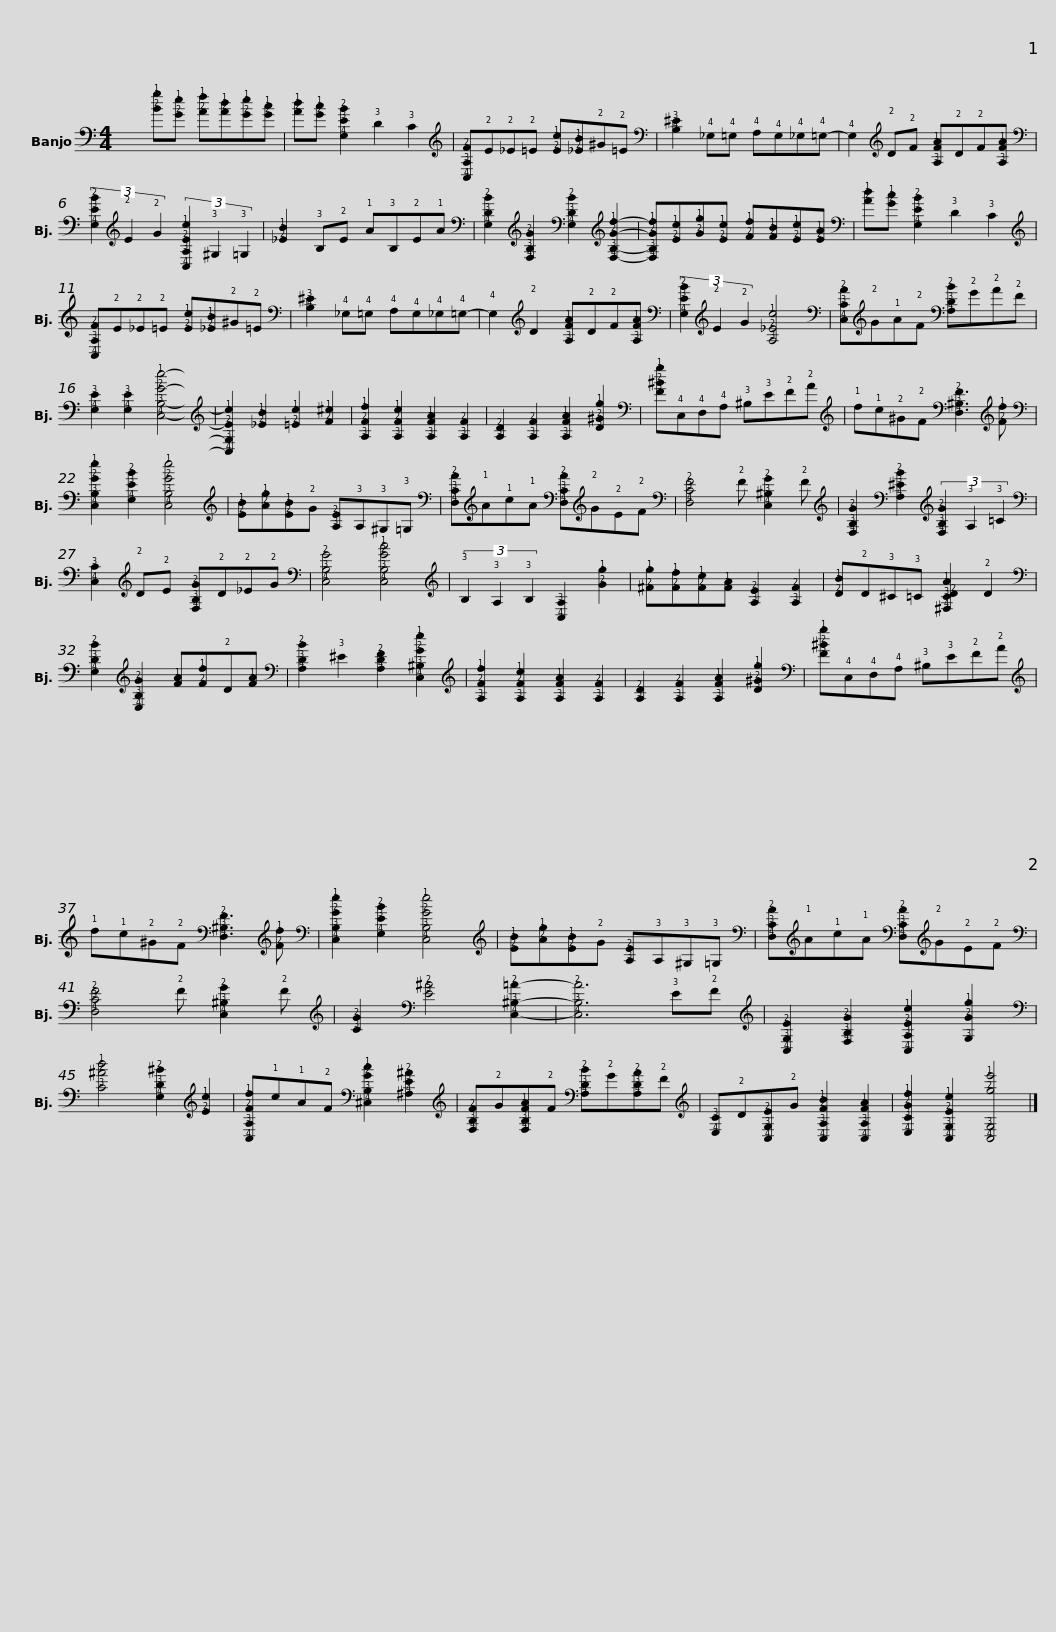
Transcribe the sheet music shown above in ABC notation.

X:1
L:1/8
M:4/4
I:linebreak $
K:C
V:1 tab transpose=36 stafflines=4 strings=C0,G0,D1,A1
V:1
 x2 [!2!G!1!e][!2!E!1!c] [!2!F!1!d][!2!F!1!B][!2!E!1!c][!2!E!1!A] | [!2!F!1!B][!2!E!1!A] [!4!E,!3!C!2!G]2 !3!B,2 !3!A,2 | [!4!C,!3!A,!2!F]!2!E!2!_E!2!=E [!2!E!1!c][!2!_E!1!B]!2!^G!2!=E | [!4!G,!3!^C]2 !4!_E,!4!=E, !4!F,!4!E,!4!_E,!4!=E,- | !4!E,2 !2!D!2!F [!3!A,!2!F!1!A]!2!D!2!F[!3!A,!2!F!1!A] | %5
 (3[!4!E,!3!C!2!G]2 !2!E2 !2!G2 (3[!4!C,!3!A,!2!E!1!c]2 !3!^G,2 !3!=G,2 |$ [!2!_E!1!B]2 !3!B,!2!E !1!A!3!B,!2!E!1!A | [!4!E,!3!B,!2!G]2 [!4!F,!3!B,!2!G]2 [!4!E,!3!B,!2!G]2 [!4!F,!3!B,!2!G!1!d]2- | [!4!F,!3!B,!2!G!1!d][!2!E!1!c][!2!G!1!e][!2!E!1!c] [!2!F!1!d][!2!F!1!B][!2!E!1!c][!2!E!1!A] | [!2!F!1!B][!2!E!1!A] [!4!E,!3!C!2!G]2 !3!B,2 !3!A,2 | %10
 [!4!C,!3!A,!2!F]!2!E!2!_E!2!=E [!2!E!1!c][!2!_E!1!B]!2!^G!2!=E | [!4!G,!3!^C]2 !4!_E,!4!=E, !4!F,!4!E,!4!_E,!4!=E,- |$ !4!E,2 !2!D2 [!3!A,!2!F!1!A]!2!D!2!F[!3!A,!2!F!1!A] | (3[!4!E,!3!C!2!G]2 !2!E2 !2!G2 [!3!A,!2!_E!1!c]4 | [!4!C,!3!A,!2!F]!2!G!1!A!2!F [!4!F,!3!B,!2!G]!2!E!2!F!2!D | %15
 [!4!E,!3!C]2 [!4!E,!3!C]2 [!4!C,!3!G,!2!E!1!c]4- | [!4!C,!3!G,!2!E!1!c]2 [!2!_E!1!B]2 [!2!=E!1!c]2 [!2!F!1!^c]2 | [!3!A,!2!F!1!d]2 [!3!A,!2!F!1!c]2 [!3!A,!2!F!1!A]2 [!3!A,!2!F]2 | [!3!A,!2!D]2 [!3!A,!2!F]2 [!3!A,!2!F!1!A]2 [!3!D!2!^G!1!e]2 | [!3!D!2!^G!1!e]!4!C,!4!D,!4!F, !3!^G,!3!C!2!D!2!F |$ %20
 !1!d!1!c!2!^G!2!F [!4!D,!3!^G,!2!D]3 [!2!F!1!d] | [!4!C,!3!G,!2!E!1!c]2 [!4!E,!3!C!2!G]2 [!4!C,!3!G,!2!E!1!c]4 | [!2!E!1!B][!2!A!1!e][!2!E!1!B]!2!G [!3!A,!2!E]!3!A,!3!^G,!3!=G, | [!4!D,!3!A,!2!F]!1!A!1!c!1!A [!4!D,!3!A,!2!F]!2!G!2!E!2!F | [!4!D,!3!A,!2!D]4 !2!D [!4!C,!3!^G,!2!E]2 !2!D | %25
 [!4!F,!3!B,!2!G]2 [!4!F,!3!^C!2!G]2 (3[!4!F,!3!B,!2!G]2 !3!A,2 !3!=C2 | [!4!C,!3!A,]2 !2!D!2!E [!4!F,!3!B,!2!G]!2!D!2!_E!2!G |$ [!4!C,!3!G,!2!E]4 [!4!C,!3!G,!2!E!1!A]4 | (3!3!B,2 !3!A,2 !3!B,2 [!4!C,!3!A,]2 [!2!G!1!e]2 | [!2!^F!1!e][!2!F!1!d][!2!F!1!c][!2!F!1!A] [!3!A,!2!E]2 [!3!A,!2!F]2 | %30
 [!2!D!1!B]!2!D!3!^C!3!=C [!4!^F,!3!C!2!D!1!A]2 !2!D2 | [!4!E,!3!B,!2!G]2 [!4!E,!3!B,!2!G]2 [!2!F!1!A][!2!F!1!d]!2!D[!2!F!1!A] | [!4!F,!3!B,!2!G]2 !3!^C2 [!4!F,!3!B,!2!D]2 [!4!C,!3!^G,!2!E!1!c]2 | [!3!A,!2!F!1!d]2 [!3!A,!2!F!1!c]2 [!3!A,!2!F!1!A]2 [!3!A,!2!F]2 | [!3!A,!2!D]2 [!3!A,!2!F]2 [!3!A,!2!F!1!A]2 [!3!D!2!^G!1!e]2 |$ %35
 [!3!D!2!^G!1!e]!4!C,!4!D,!4!F, !3!^G,!3!C!2!D!2!F | !1!d!1!c!2!^G!2!F [!4!D,!3!^G,!2!D]3 [!2!F!1!d] | [!4!C,!3!G,!2!E!1!c]2 [!4!E,!3!C!2!G]2 [!4!C,!3!G,!2!E!1!c]4 | [!2!E!1!B][!2!A!1!e][!2!E!1!B]!2!G [!3!A,!2!E]!3!A,!3!^G,!3!=G, | [!4!D,!3!A,!2!F]!1!A!1!c!1!A [!4!D,!3!A,!2!F]!2!G!2!E!2!F | %40
 [!4!D,!3!A,!2!D]4 !2!D [!4!C,!3!^G,!2!E]2 !2!D | [!3!C!2!G]2 [!3!C!2!^F]4 [!4!C,!3!^G,!2!=F]2- |$ [!4!C,!3!G,!2!F]6 !3!C!2!D | [!4!C,!3!G,!2!E]2 [!4!F,!3!B,!2!G]2 [!4!C,!3!A,!2!E!1!c]2 [!3!G,!2!G!1!e]2 | [!3!A,!2!^F!1!B]4 [!4!E,!3!B,!2!^G]2 [!2!E!1!c]2 | %45
 [!4!C,!3!A,!2!F!1!d]!1!c!1!A!2!F [!4!^C,!3!G,!2!E!1!A]2 [!4!^F,!3!C!2!^F]2 | [!4!F,!3!B,!2!F]!2!G[!4!F,!3!B,!2!F!1!A]!2!F [!4!F,!3!B,!2!G]!2!E[!4!F,!3!B,!2!F]!2!D | [!4!E,!3!C]!2!D[!4!C,!3!G,!2!E]!2!G [!4!C,!3!A,!2!F!1!B]2 [!4!C,!3!A,!2!F!1!A]2 | [!4!E,!3!C!2!G!1!d]2 [!4!C,!3!G,!2!E!1!c]2 [!4!C,!3!G,!2!e!1!c']4 |] %49
